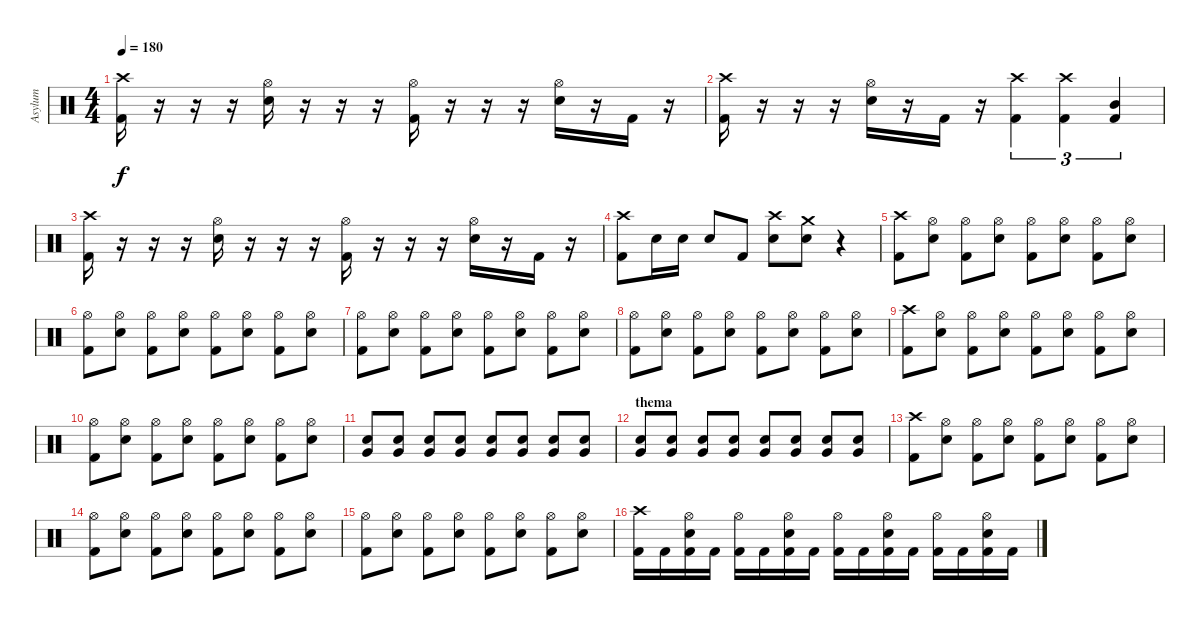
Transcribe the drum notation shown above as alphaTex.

\track ("Asylum" "Asylum") {instrument percussion}
\staff {score}
\articulation defaults
\ts (4 4)
\tempo 180
\clef neutral
\ks c
("Crash high (hit)" "Kick (hit) 2").16{dy f} r.16 r.16 r.16 ("Hi-Hat (open)" "Electric Snare (hit)").16 r.16 r.16 r.16 ("Hi-Hat (open)" "Kick (hit) 2").16 r.16 r.16 r.16 ("Hi-Hat (open)" "Electric Snare (hit)").16 r.16 "Kick (hit) 2".16 r.16 |
("Crash high (hit)" "Kick (hit) 2").16 r.16 r.16 r.16 ("Hi-Hat (open)" "Electric Snare (hit)").16 r.16 "Kick (hit) 2".16 r.16 ("Crash high (hit)" "Kick (hit) 2").4{tu (3 2)} ("Crash high (hit)" "Kick (hit) 2").4{tu (3 2)} ("Mid Tom (hit)" "Kick (hit) 2").4{tu (3 2)} |
("Crash high (hit)" "Kick (hit) 2").16 r.16 r.16 r.16 ("Hi-Hat (open)" "Electric Snare (hit)").16 r.16 r.16 r.16 ("Hi-Hat (open)" "Kick (hit) 2").16 r.16 r.16 r.16 ("Hi-Hat (open)" "Electric Snare (hit)").16 r.16 "Kick (hit) 2".16 r.16 |
("Crash high (hit)" "Kick (hit) 2").8 "Electric Snare (hit)".16 "Electric Snare (hit)".16 "Electric Snare (hit)".8 "Kick (hit) 2".8 ("Crash high (hit)" "Electric Snare (hit)").8 ("Crash medium (hit)" "Electric Snare (hit)").8 r.4 |
("Crash high (hit)" "Kick (hit) 2").8 ("Hi-Hat (open)" "Electric Snare (hit)").8 ("Hi-Hat (open)" "Kick (hit) 2").8 ("Hi-Hat (open)" "Electric Snare (hit)").8 ("Hi-Hat (open)" "Kick (hit) 2").8 ("Hi-Hat (open)" "Electric Snare (hit)").8 ("Hi-Hat (open)" "Kick (hit) 2").8 ("Hi-Hat (open)" "Electric Snare (hit)").8 |
("Hi-Hat (open)" "Kick (hit) 2").8 ("Hi-Hat (open)" "Electric Snare (hit)").8 ("Hi-Hat (open)" "Kick (hit) 2").8 ("Hi-Hat (open)" "Electric Snare (hit)").8 ("Hi-Hat (open)" "Kick (hit) 2").8 ("Hi-Hat (open)" "Electric Snare (hit)").8 ("Hi-Hat (open)" "Kick (hit) 2").8 ("Hi-Hat (open)" "Electric Snare (hit)").8 |
("Hi-Hat (open)" "Kick (hit) 2").8 ("Hi-Hat (open)" "Electric Snare (hit)").8 ("Hi-Hat (open)" "Kick (hit) 2").8 ("Hi-Hat (open)" "Electric Snare (hit)").8 ("Hi-Hat (open)" "Kick (hit) 2").8 ("Hi-Hat (open)" "Electric Snare (hit)").8 ("Hi-Hat (open)" "Kick (hit) 2").8 ("Hi-Hat (open)" "Electric Snare (hit)").8 |
("Hi-Hat (open)" "Kick (hit) 2").8 ("Hi-Hat (open)" "Electric Snare (hit)").8 ("Hi-Hat (open)" "Kick (hit) 2").8 ("Hi-Hat (open)" "Electric Snare (hit)").8 ("Hi-Hat (open)" "Kick (hit) 2").8 ("Hi-Hat (open)" "Electric Snare (hit)").8 ("Hi-Hat (open)" "Kick (hit) 2").8 ("Hi-Hat (open)" "Electric Snare (hit)").8 |
("Crash high (hit)" "Kick (hit) 2").8 ("Hi-Hat (open)" "Electric Snare (hit)").8 ("Hi-Hat (open)" "Kick (hit) 2").8 ("Hi-Hat (open)" "Electric Snare (hit)").8 ("Hi-Hat (open)" "Kick (hit) 2").8 ("Hi-Hat (open)" "Electric Snare (hit)").8 ("Hi-Hat (open)" "Kick (hit) 2").8 ("Hi-Hat (open)" "Electric Snare (hit)").8 |
("Hi-Hat (open)" "Kick (hit) 2").8 ("Hi-Hat (open)" "Electric Snare (hit)").8 ("Hi-Hat (open)" "Kick (hit) 2").8 ("Hi-Hat (open)" "Electric Snare (hit)").8 ("Hi-Hat (open)" "Kick (hit) 2").8 ("Hi-Hat (open)" "Electric Snare (hit)").8 ("Hi-Hat (open)" "Kick (hit) 2").8 ("Hi-Hat (open)" "Electric Snare (hit)").8 |
("Electric Snare (hit)" "Very Low Tom (hit)").8 ("Electric Snare (hit)" "Very Low Tom (hit)").8 ("Electric Snare (hit)" "Very Low Tom (hit)").8 ("Electric Snare (hit)" "Very Low Tom (hit)").8 ("Electric Snare (hit)" "Very Low Tom (hit)").8 ("Electric Snare (hit)" "Very Low Tom (hit)").8 ("Electric Snare (hit)" "Very Low Tom (hit)").8 ("Electric Snare (hit)" "Very Low Tom (hit)").8 |
\section ("" "thema")
("Electric Snare (hit)" "Very Low Tom (hit)").8 ("Electric Snare (hit)" "Very Low Tom (hit)").8 ("Electric Snare (hit)" "Very Low Tom (hit)").8 ("Electric Snare (hit)" "Very Low Tom (hit)").8 ("Electric Snare (hit)" "Very Low Tom (hit)").8 ("Electric Snare (hit)" "Very Low Tom (hit)").8 ("Electric Snare (hit)" "Very Low Tom (hit)").8 ("Electric Snare (hit)" "Very Low Tom (hit)").8 |
("Crash high (hit)" "Kick (hit) 2").8 ("Hi-Hat (open)" "Electric Snare (hit)").8 ("Hi-Hat (open)" "Kick (hit) 2").8 ("Hi-Hat (open)" "Electric Snare (hit)").8 ("Hi-Hat (open)" "Kick (hit) 2").8 ("Hi-Hat (open)" "Electric Snare (hit)").8 ("Hi-Hat (open)" "Kick (hit) 2").8 ("Hi-Hat (open)" "Electric Snare (hit)").8 |
("Hi-Hat (open)" "Kick (hit) 2").8 ("Hi-Hat (open)" "Electric Snare (hit)").8 ("Hi-Hat (open)" "Kick (hit) 2").8 ("Hi-Hat (open)" "Electric Snare (hit)").8 ("Hi-Hat (open)" "Kick (hit) 2").8 ("Hi-Hat (open)" "Electric Snare (hit)").8 ("Hi-Hat (open)" "Kick (hit) 2").8 ("Hi-Hat (open)" "Electric Snare (hit)").8 |
("Hi-Hat (open)" "Kick (hit) 2").8 ("Hi-Hat (open)" "Electric Snare (hit)").8 ("Hi-Hat (open)" "Kick (hit) 2").8 ("Hi-Hat (open)" "Electric Snare (hit)").8 ("Hi-Hat (open)" "Kick (hit) 2").8 ("Hi-Hat (open)" "Electric Snare (hit)").8 ("Hi-Hat (open)" "Kick (hit) 2").8 ("Hi-Hat (open)" "Electric Snare (hit)").8 |
("Crash high (hit)" "Kick (hit) 2").16 "Kick (hit) 2".16 ("Hi-Hat (open)" "Electric Snare (hit)" "Kick (hit) 2").16 "Kick (hit) 2".16 ("Hi-Hat (open)" "Kick (hit) 2").16 "Kick (hit) 2".16 ("Hi-Hat (open)" "Electric Snare (hit)" "Kick (hit) 2").16 "Kick (hit) 2".16 ("Hi-Hat (open)" "Kick (hit) 2").16 "Kick (hit) 2".16 ("Hi-Hat (open)" "Electric Snare (hit)" "Kick (hit) 2").16 "Kick (hit) 2".16 ("Hi-Hat (open)" "Kick (hit) 2").16 "Kick (hit) 2".16 ("Hi-Hat (open)" "Electric Snare (hit)" "Kick (hit) 2").16 "Kick (hit) 2".16
